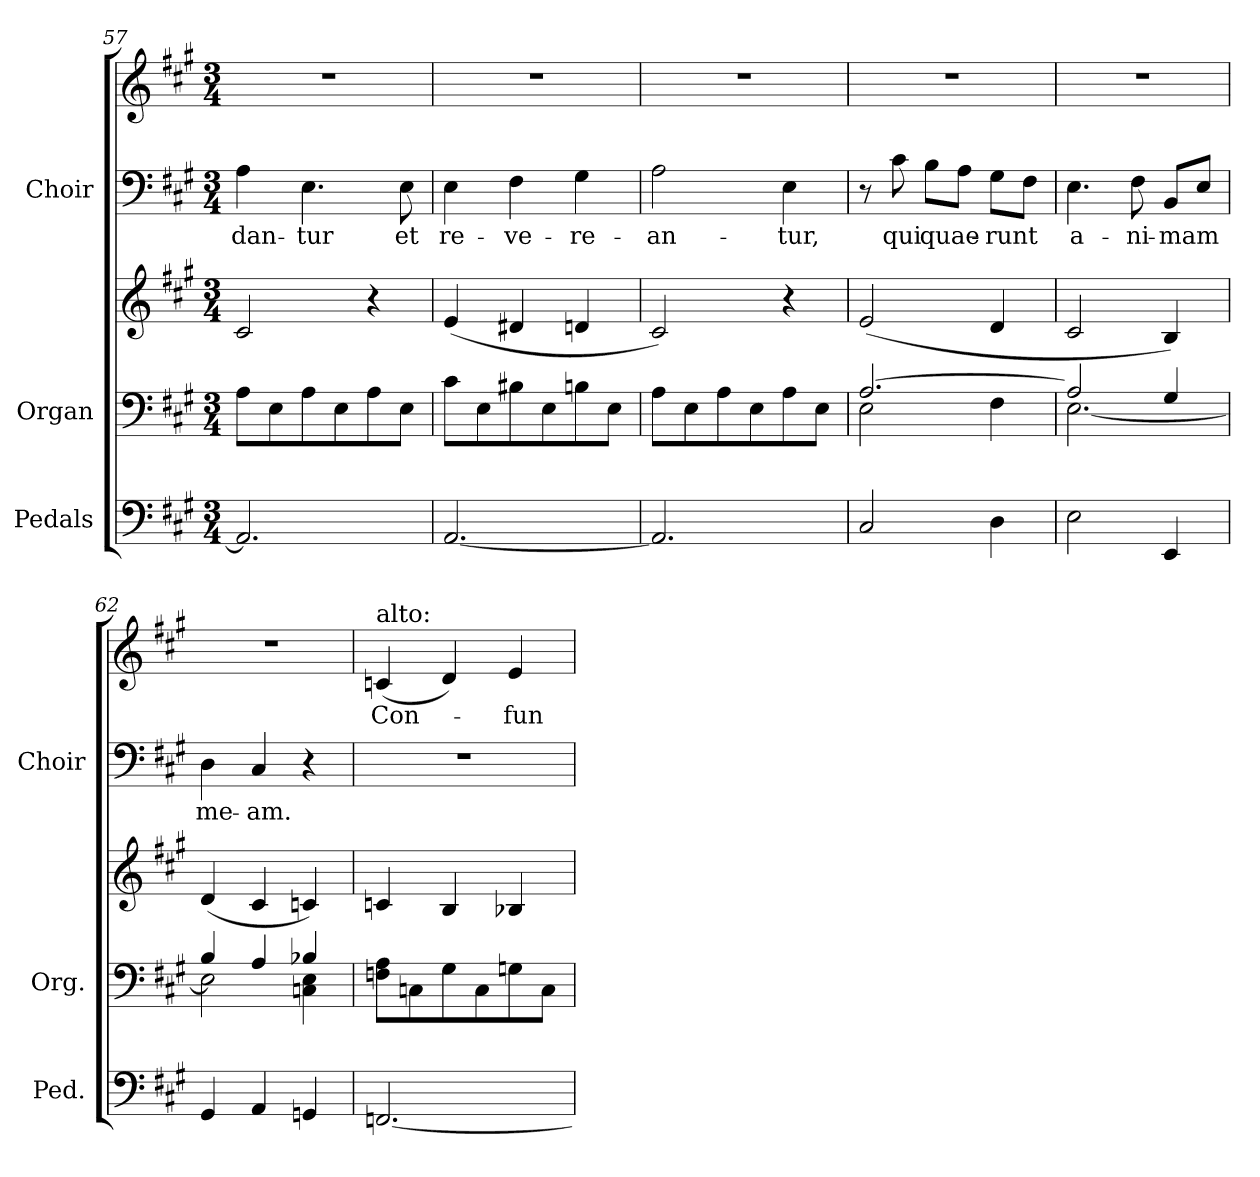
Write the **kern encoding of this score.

**kern	**kern	**kern	**kern	**text	**kern	**text
*part3	*part2	*part2	*part1	*part1	*part1	*part1
*staff5	*staff4	*staff3	*staff2	*staff2	*staff1	*staff1
*I"Pedals	*I"Organ	*	*I"Choir	*	*	*
*I'Ped.	*I'Org.	*	*I'Choir	*	*	*
*clefF4	*clefF4	*clefG2	*clefF4	*	*clefG2	*
*k[f#c#g#]	*k[f#c#g#]	*k[f#c#g#]	*k[f#c#g#]	*	*k[f#c#g#]	*
*A:	*A:	*A:	*A:	*	*A:	*
*M3/4	*M3/4	*M3/4	*M3/4	*	*M3/4	*
=57	=57	=57	=57	=57	=57	=57
!	!	!	!	!LO:LY:b:color=#000000	!LO:N:vis=1	!
2.AAi/]	8Ai\L	2c#i/	4Ai\	-dan-	2.r	.
.	8Ei\	.	.	.	.	.
!	!	!	!	!LO:LY:b:color=#000000	!	!
.	8Ai\	.	4.Ei\	-tur	.	.
.	8Ei\	.	.	.	.	.
.	8Ai\	4r	.	.	.	.
!	!	!	!	!LO:LY:b:color=#000000	!	!
.	8Ei\J	.	8Ei\	et	.	.
=58	=58	=58	=58	=58	=58	=58
!	!	!	!	!LO:LY:b:color=#000000	!LO:N:vis=1	!
[2.AAi/	8c#i\L	(4ei/	4Ei\	re-	2.r	.
.	8Ei\	.	.	.	.	.
!	!	!	!	!LO:LY:b:color=#000000	!	!
.	8B#Xi\	4d#Xi/	4F#i\	-ve-	.	.
.	8Ei\	.	.	.	.	.
!	!	!	!	!LO:LY:b:color=#000000	!	!
.	8Bni\	4dni/	4G#i\	-re-	.	.
.	8Ei\J	.	.	.	.	.
=59	=59	=59	=59	=59	=59	=59
!	!	!	!	!LO:LY:b:color=#000000	!LO:N:vis=1	!
2.AAi/]	8Ai\L	2c#i/)	2Ai\	-an-	2.r	.
.	8Ei\	.	.	.	.	.
.	8Ai\	.	.	.	.	.
.	8Ei\	.	.	.	.	.
!	!	!	!	!LO:LY:b:color=#000000	!	!
.	8Ai\	4r	4Ei\	-tur,	.	.
.	8Ei\J	.	.	.	.	.
!!LO:PB:g=z
=60	=60	=60	=60	=60	=60	=60
*	*^	*	*	*	*	*
!	!	!	!	!	!	!LO:N:vis=1	!
2C#i/	[2.Ai/	2Ei\	(2ei/	8r	.	2.r	.
!	!	!	!	!	!LO:LY:b:color=#000000	!	!
.	.	.	.	8c#i\	qui	.	.
!	!	!	!	!	!LO:LY:b:color=#000000	!	!
.	.	.	.	8Bi\L	quae-	.	.
.	.	.	.	8Ai\J	.	.	.
!	!	!	!	!	!LO:LY:b:color=#000000	!	!
4Di\	.	4F#i\	4di/	8G#i\L	-runt	.	.
.	.	.	.	8F#i\J	.	.	.
=61	=61	=61	=61	=61	=61	=61	=61
!	!	!	!	!	!LO:LY:b:color=#000000	!LO:N:vis=1	!
2Ei\	2Ai/]	[2.Ei\	2c#i/	4.Ei\	a-	2.r	.
!	!	!	!	!	!LO:LY:b:color=#000000	!	!
.	.	.	.	8F#i\	-ni-	.	.
!	!	!	!	!	!LO:LY:b:color=#000000	!	!
4EEi/	4G#i/	.	4Bi/)	8BBi/L	-mam	.	.
.	.	.	.	8Ei/J	.	.	.
=62	=62	=62	=62	=62	=62	=62	=62
!	!	!	!	!	!LO:LY:b:color=#000000	!LO:N:vis=1	!
4GG#i/	4Bi/	2Ei\]	(4di/	4Di\	me-	2.r	.
!	!	!	!	!	!LO:LY:b:color=#000000	!	!
4AAi/	4Ai/	.	4c#i/	4C#i/	-am.	.	.
4GGni/	4B-Xi/	4Cni\ 4Ei	4cni/)	4r	.	.	.
=63	=63	=63	=63	=63	=63	=63	=63
!	!	!	!	!LO:N:vis=1	!	!	!
*	*v	*v	*	*	*	*	*
*	*^	*	*	*	*	*
!	!	!	!	!	!	!LO:TX:a:t=alto&colon;	!
!	!	!	!	!	!	!	!LO:LY:b:color=#000000
*	*v	*v	*	*	*	*	*
[2.FFni/	8Fni\ 8AiL	4cni/	2.r	.	(4cni/	Con-
.	8Cni\	.	.	.	.	.
.	8G#i\	4Bi/	.	.	4di/)	.
.	8Ci\	.	.	.	.	.
!	!	!	!	!	!	!LO:LY:b:color=#000000
.	8Gni\	4B-Xi/	.	.	4ei/	-fun-
.	8Ci\J	.	.	.	.	.
=	=	=	=	=	=	=
*-	*-	*-	*-	*-	*-	*-
